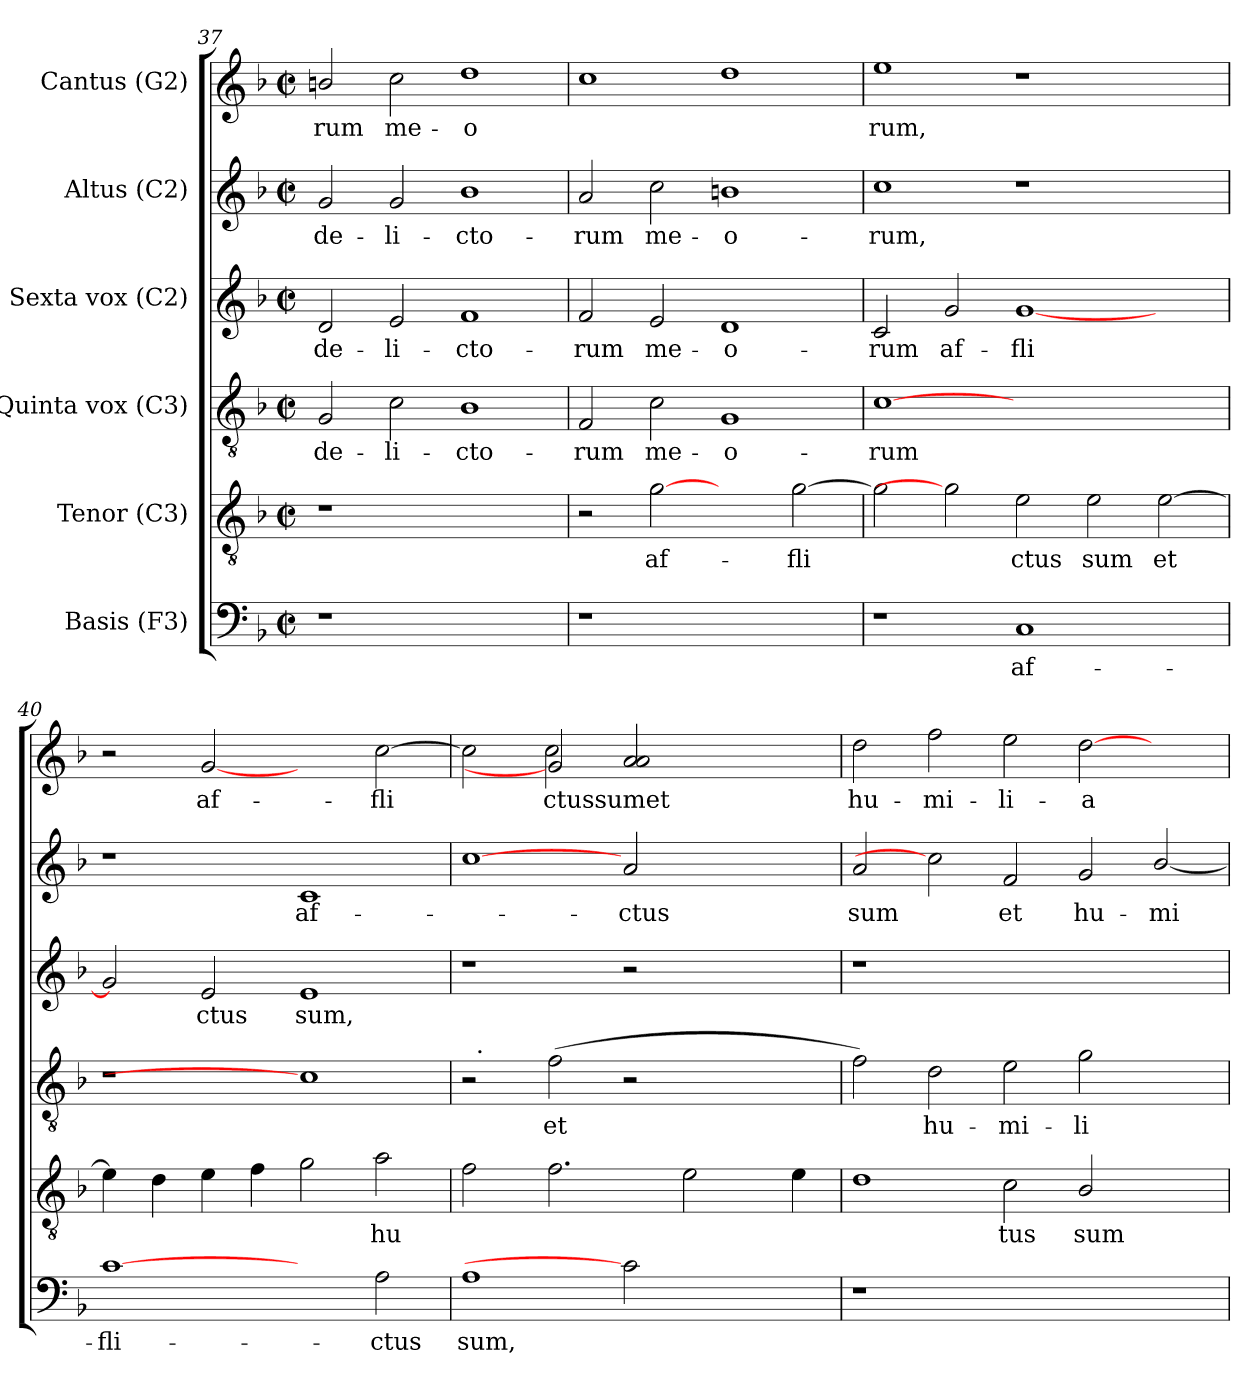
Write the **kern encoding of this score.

**kern	**text	**kern	**text	**kern	**text	**kern	**text	**kern	**text	**kern	**text
*part6	*part6	*part5	*part5	*part4	*part4	*part3	*part3	*part2	*part2	*part1	*part1
*staff6	*staff6	*staff5	*staff5	*staff4	*staff4	*staff3	*staff3	*staff2	*staff2	*staff1	*staff1
*I"Basis (F3)	*	*I"Tenor (C3)	*	*I"Quinta vox (C3)	*	*I"Sexta vox (C2)	*	*I"Altus (C2)	*	*I"Cantus (G2)	*
*clefF4	*	*clefGv2	*	*clefGv2	*	*clefG2	*	*clefG2	*	*clefG2	*
*k[b-]	*	*k[b-]	*	*k[b-]	*	*k[b-]	*	*k[b-]	*	*k[b-]	*
*F:	*	*F:	*	*F:	*	*F:	*	*F:	*	*F:	*
*M2/2	*	*M2/2	*	*M2/2	*	*M2/2	*	*M2/2	*	*M2/2	*
*met(c|)	*	*met(c|)	*	*met(c|)	*	*met(c|)	*	*met(c|)	*	*met(c|)	*
=37	=37	=37	=37	=37	=37	=37	=37	=37	=37	=37	=37
!	!	!	!	!	!LO:LY:b:cj	!	!LO:LY:b:cj	!	!LO:LY:b:cj	!	!LO:LY:b:cj
1r	.	1r	.	2G/	de-	2d/	de-	2g/	de-	2bn/	-rum
!	!	!	!	!	!LO:LY:b:cj	!	!LO:LY:b:cj	!	!LO:LY:b:cj	!	!LO:LY:b:cj
.	.	.	.	2c\	-li-	2e/	-li-	2g/	-li-	2cc\	me-
!	!	!	!	!	!LO:LY:b:cj	!	!LO:LY:b:cj	!	!LO:LY:b:cj	!	!LO:LY:b:cj
1ryy	.	1ryy	.	1B-	-cto-	1f	-cto-	1b-	-cto-	1dd	-o-
!!LO:PB:g=z
=38	=38	=38	=38	=38	=38	=38	=38	=38	=38	=38	=38
!	!	!	!	!	!LO:LY:b:cj	!	!LO:LY:b:cj	!	!LO:LY:b:cj	!	!LO:LY:b:cj
1r	.	2r	.	2F/	-rum	2f/	-rum	2a/	-rum	1cc	--
!	!	!	!LO:LY:b:cj	!	!LO:LY:b:cj	!	!LO:LY:b:cj	!	!LO:LY:b:cj	!	!
.	.	[2g	af-	2c\	me-	2e/	me-	2cc\	me-	.	.
!	!	!	!	!	!LO:LY:b:cj	!	!LO:LY:b:cj	!	!LO:LY:b:cj	!	!LO:LY:b:cj
1ryy	.	2ryy	.	1G	-o-	1d	-o-	1bn	-o-	1dd	--
!	!	!	!LO:LY:b:cj	!	!	!	!	!	!	!	!
.	.	[>2g\	-fli-	.	.	.	.	.	.	.	.
=39	=39	=39	=39	=39	=39	=39	=39	=39	=39	=39	=39
!	!	!	!LO:LY:b:cj	!	!LO:LY:b:cj	!	!LO:LY:b:cj	!	!LO:LY:b:cj	!	!LO:LY:b:cj
1r	.	2g\]	--	[1c	-rum	2c/	-rum	1cc	-rum,	1ee	-rum,
!	!	!	!	!	!	!	!LO:LY:b:cj	!	!	!	!
.	.	2g]	.	.	.	2g/	af-	.	.	.	.
!	!LO:LY:b:cj	!	!LO:LY:b:cj	!	!	!	!LO:LY:b:cj	!	!	!	!
1C	af-	2e\	-ctus	1.ryy	.	[<1g	-fli-	1r	.	1r	.
!	!	!	!LO:LY:b:cj	!	!	!	!	!	!	!	!
.	.	2e\	sum	.	.	.	.	.	.	.	.
!	!	!	!LO:LY:b:cj	!	!	!	!	!	!	!	!
2ryy	.	[>2e\	et	.	.	2ryy	.	2ryy	.	2ryy	.
=40	=40	=40	=40	=40	=40	=40	=40	=40	=40	=40	=40
!	!LO:LY:b:cj	!	!LO:LY:b:cj	!	!	!	!LO:LY:b:cj	!	!	!	!
[1c	-fli-	4e\]	.	1r	.	2g/]	--	1r	.	2r	.
!	!	!	!LO:LY:b:cj	!	!	!	!	!	!	!	!
.	.	4d\	.	.	.	.	.	.	.	.	.
!	!	!	!LO:LY:b:cj	!	!	!	!LO:LY:b:cj	!	!	!	!LO:LY:b:cj
.	.	4e\	.	.	.	2e/	-ctus	.	.	[2g	af-
!	!	!	!LO:LY:b:cj	!	!	!	!	!	!	!	!
.	.	4f\	.	.	.	.	.	.	.	.	.
!	!	!	!LO:LY:b:cj	!	!	!	!LO:LY:b:cj	!	!LO:LY:b:cj	!	!
2ryy	.	2g\	.	1c]	.	1e	sum,	1c	af-	2ryy	.
!	!LO:LY:b:cj	!	!LO:LY:b:cj	!	!	!	!	!	!	!	!LO:LY:b:cj
2A\	-ctus	2a\	hu-	.	.	.	.	.	.	[>2cc\	-fli-
=41	=41	=41	=41	=41	=41	=41	=41	=41	=41	=41	=41
!	!LO:LY:b:cj	!	!	!	!	!	!	!	!	!	!LO:LY:b:cj
*	*	*	*	*^	*	*	*	*	*	*^	*
1A	sum,	2f\	.	2r	32ryy	.	1r	.	[1cc	.	2cc\]	2ryy	--
!	!	!	!	!	!LO:TX:a:t=.	!	!	!	!	!	!	!	!
.	.	.	.	.	1ryy	.	.	.	.	.	.	.	.
!	!	!	!	!	!	!LO:LY:b:cj	!	!	!	!	!	!	!LO:LY:b:cj
.	.	2.f\	.	(>2f\	.	et	.	.	.	.	2g]	2cc\	-ctussumet
!	!	!	!	!	!	!	!	!	!	!LO:LY:b:cj	!	!	!
2c]	.	.	.	2r	.	.	2r	.	2a/	-ctus	2a/ 2a/	2ryy	.
.	.	.	.	.	2ryy	.	.	.	.	.	.	.	.
.	.	2e\	.	.	.	.	.	.	.	.	.	.	.
2ryy	.	.	.	2ryy	.	.	2ryy	.	2ryy	.	2ryy	2ryy	.
.	.	.	.	.	4...ryy	.	.	.	.	.	.	.	.
!	!	!	!LO:LY:b:cj	!	!	!	!	!	!	!	!	!	!
.	.	4e\	--	.	.	.	.	.	.	.	.	.	.
*	*	*	*	*	*	*	*	*	*	*	*v	*v	*
!!LO:PB:g=z
=42	=42	=42	=42	=42	=42	=42	=42	=42	=42	=42	=42	=42
!	!	!	!LO:LY:b:cj	!	!	!LO:LY:b:cj	!	!	!	!LO:LY:b:cj	!	!LO:LY:b:cj
*	*	*	*	*v	*v	*	*	*	*	*	*	*
1r	.	1d	--	2f\)	.	1r	.	2a/	sum	2dd\	hu-
!	!	!	!	!	!LO:LY:b:cj	!	!	!	!	!	!LO:LY:b:cj
.	.	.	.	2d\	hu-	.	.	2cc]	.	2ff\	-mi-
!	!	!	!LO:LY:b:cj	!	!LO:LY:b:cj	!	!	!	!LO:LY:b:cj	!	!LO:LY:b:cj
1.ryy	.	2c\	-tus	2e\	-mi-	1.ryy	.	2f/	et	2ee\	-li-
!	!	!	!LO:LY:b:cj	!	!LO:LY:b:cj	!	!	!	!LO:LY:b:cj	!	!LO:LY:b:cj
.	.	2B-/	sum	2g\	-li-	.	.	2g/	hu-	[>2dd\	-a-
!	!	!	!	!	!	!	!	!	!LO:LY:b:cj	!	!
.	.	2ryy	.	2ryy	.	.	.	[<2b-/	-mi-	2ryy	.
=	=	=	=	=	=	=	=	=	=	=	=
*-	*-	*-	*-	*-	*-	*-	*-	*-	*-	*-	*-
